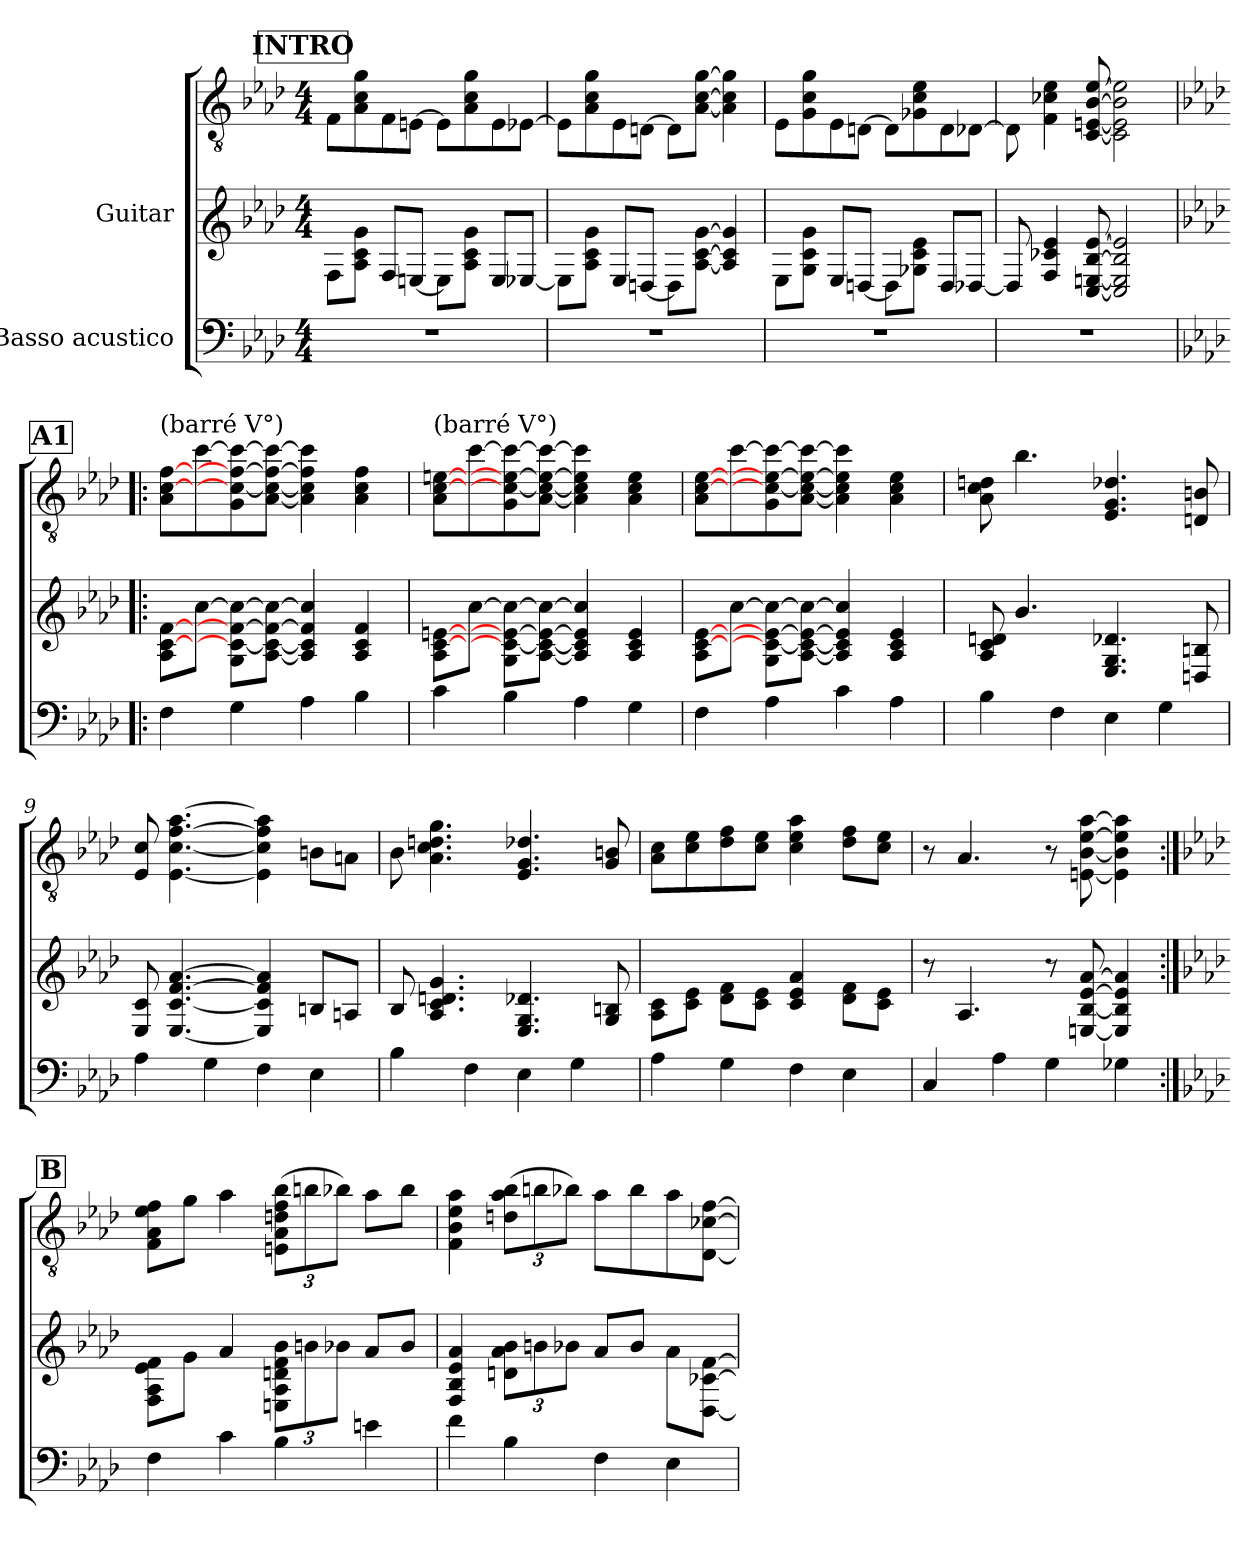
**kern	**kern	**kern
*part2	*part1	*part1
*staff3	*staff2	*staff1
*I"Basso acustico	*I"Guitar	*
*	*stria6	*
*clefF4	*	*clefGv2
*ITrd7c12	*	*
*k[b-e-a-d-]	*k[b-e-a-d-]	*k[b-e-a-d-]
*M4/4	*M4/4	*M4/4
*MM100	*MM100	*MM100
!!LO:REH:place=s1:a:B:t=INTRO
=1	=1	=1
1r	8FL	8F\L
.	8A-\ 8c\ 8g\J	8A-\ 8c\ 8g\
.	8FL	8F\
.	[8EJ	[8En\J
.	8EnL]	8E\L]
.	8A-\ 8c\ 8g\J	8A-\ 8c\ 8g\
.	8EL	8E\
.	[8E-J	[8E-X\J
=2	=2	=2
1r	8E-L]	8E-\L]
.	8A-\ 8c\ 8g\J	8A-\ 8c\ 8g\
.	8E-L	8E-\
.	[8DJ	[8Dn\J
.	8DL]	8D\L]
.	[8A-\ [8c\ [8g\J	[8A-\ [8c\ [8g\J
.	4A-] 4c] 4g]	4A-\] 4c\] 4g\]
=3	=3	=3
1r	8E-L	8E-\L
.	8G\ 8c\ 8g\J	8G\ 8c\ 8g\
.	8E-L	8E-\
.	[8DJ	[8Dn\J
.	8DL]	8D\L]
.	8G-\ 8c\ 8e-\J	8G-X\ 8c\ 8e-\
.	8DL	8D\
.	[8D-J	[8D-X\J
=4	=4	=4
1r	8D-]	8D-\]
.	4F 4c-X 4e-	4F\ 4c-X\ 4e-\
.	[8C [8E [8B- [8e-	[8C/ [8En/ [8B-/ [8e-/
.	2C] 2En] 2B-] 2e-]	2C\] 2E\] 2B-\] 2e-\]
!!LO:LB:g=z
!!LO:REH:place=s1:a:B:t=A1
=5!|:	=5!|:	=5!|:
*k[b-e-a-d-]	*k[b-e-a-d-]	*k[b-e-a-d-]
!	!	!LO:TX:a:t=(barré V°)
4FF\	8A-\ [8c\ [8f\L	8A-\ [8c\ [8f\L
.	[8ccJ	[8cc\
4GG\	8G\ 8c_\ 8f_\ 8cc_\L	8G\ 8c\_ 8f\_ 8cc\_
.	[8A-\ 8c_\ 8f_\ 8cc_\J	[8A-\ 8c\_ 8f\_ 8cc\_J
4AA-\	4A-] 4c] 4f] 4cc]	4A-\] 4c\] 4f\] 4cc\]
4BB-\	4A- 4c 4f	4A-\ 4c\ 4f\
=6	=6	=6
!	!	!LO:TX:a:t=(barré V°)
4C\	8A-\ [8c\ [8e\L	8A-\ [8c\ [8en\L
.	[8ccJ	[8cc\
4BB-\	8G\ 8c_\ 8e_\ 8cc_\L	8G\ 8c\_ 8e\_ 8cc\_
.	[8A-\ 8c_\ 8e_\ 8cc_\J	[8A-\ 8c\_ 8e\_ 8cc\_J
4AA-\	4A-] 4c] 4e] 4cc]	4A-\] 4c\] 4e\] 4cc\]
4GG\	4A- 4c 4e	4A-\ 4c\ 4e\
=7	=7	=7
4FF\	8A-\ [8c\ [8e-\L	8A-\ [8c\ [8e-\L
.	[8ccJ	[8cc\
4AA-\	8G\ 8c_\ 8e-_\ 8cc_\L	8G\ 8c\_ 8e-\_ 8cc\_
.	[8A-\ 8c_\ 8e-_\ 8cc_\J	[8A-\ 8c\_ 8e-\_ 8cc\_J
4C\	4A-] 4c] 4e-] 4cc]	4A-\] 4c\] 4e-\] 4cc\]
4AA-\	4A- 4c 4e-	4A-\ 4c\ 4e-\
=8	=8	=8
4BB-\	8A- 8c 8dn	8A-\ 8c\ 8dn\
.	4.b-	4.b-\
4FF\	.	.
4EE-\	4.E- 4.G 4.d-X	4.E-/ 4.G/ 4.d-X/
4GG\	.	.
.	8D 8Bn	8Dn/ 8Bn/
!!LO:LB:g=z
=9	=9	=9
4AA-\	8E- 8c	8E-/ 8c/
.	[4.E- [4.c [4.f [4.a-	[4.E-\ [4.c\ [4.f\ [4.a-\
4GG\	.	.
4FF\	4E-] 4c] 4f] 4a-]	4E-\] 4c\] 4f\] 4a-\]
4EE-\	8BnL	8Bn\L
.	8AnJ	8An\J
=10	=10	=10
4BB-\	8B-	8B-\
.	4.A- 4.c 4.d 4.g	4.A-\ 4.c\ 4.dn\ 4.g\
4FF\	.	.
4EE-\	4.E- 4.G 4.d-	4.E-/ 4.G/ 4.d-X/
4GG\	.	.
.	8G 8Bn	8G/ 8Bn/
=11	=11	=11
4AA-\	8A-\ 8c\L	8A-\ 8c\L
.	8c\ 8e-\J	8c\ 8e-\
4GG\	8d-\ 8f\L	8d-\ 8f\
.	8c\ 8e-\J	8c\ 8e-\J
4FF\	4c 4e- 4a-	4c\ 4e-\ 4a-\
4EE-\	8d-\ 8f\L	8d-\ 8f\L
.	8c\ 8e-\J	8c\ 8e-\J
=12	=12	=12
4CC/	8r	8r
.	4.A-	4.A-/
4AA-\	.	.
4GG\	8r	8r
.	[8E [8B- [8e- [8a-	[8En\ [8B-\ [8e-\ [8a-\
4GG-X\	4En] 4B-] 4e-] 4a-]	4E\] 4B-\] 4e-\] 4a-\]
!!LO:LB:g=z
!!LO:REH:place=s1:a:B:t=B
=13:|!	=13:|!	=13:|!
*k[b-e-a-d-]	*k[b-e-a-d-]	*k[b-e-a-d-]
4FF\	8F\ 8A-\ 8e-\ 8f\L	8F\ 8A-\ 8e-\ 8f\L
.	8gJ	8g\J
4C\	4a-	4a-\
*	*Xbrackettup	*Xbrackettup
4BB-\	12E\ 12A-\ 12d\ 12f\ 12b-\L	(>12En\ 12A-\ 12dn\ 12f\ 12b-\L
.	12bn	12bn\
.	12b-XJ	12b-X\J)
4En\	8a-L	8a-\L
.	8b-J	8b-\J
=14	=14	=14
4F\	4F 4B- 4e- 4a-	4F\ 4B-\ 4e-\ 4a-\
4BB-\	12d\ 12a-\ 12b-\L	(<12dn\ 12a-\ 12b-\L
.	12bn	12bn\
.	12b-XJ	12b-X\J)
4FF\	8a-L	8a-\L
.	8b-J	8b-\
4EE-\	8a-L	8a-\
.	[8D-\ [8c-\ [8f\J	[8D-\ [8c-X\ [8f\J
=	=	=
*-	*-	*-
